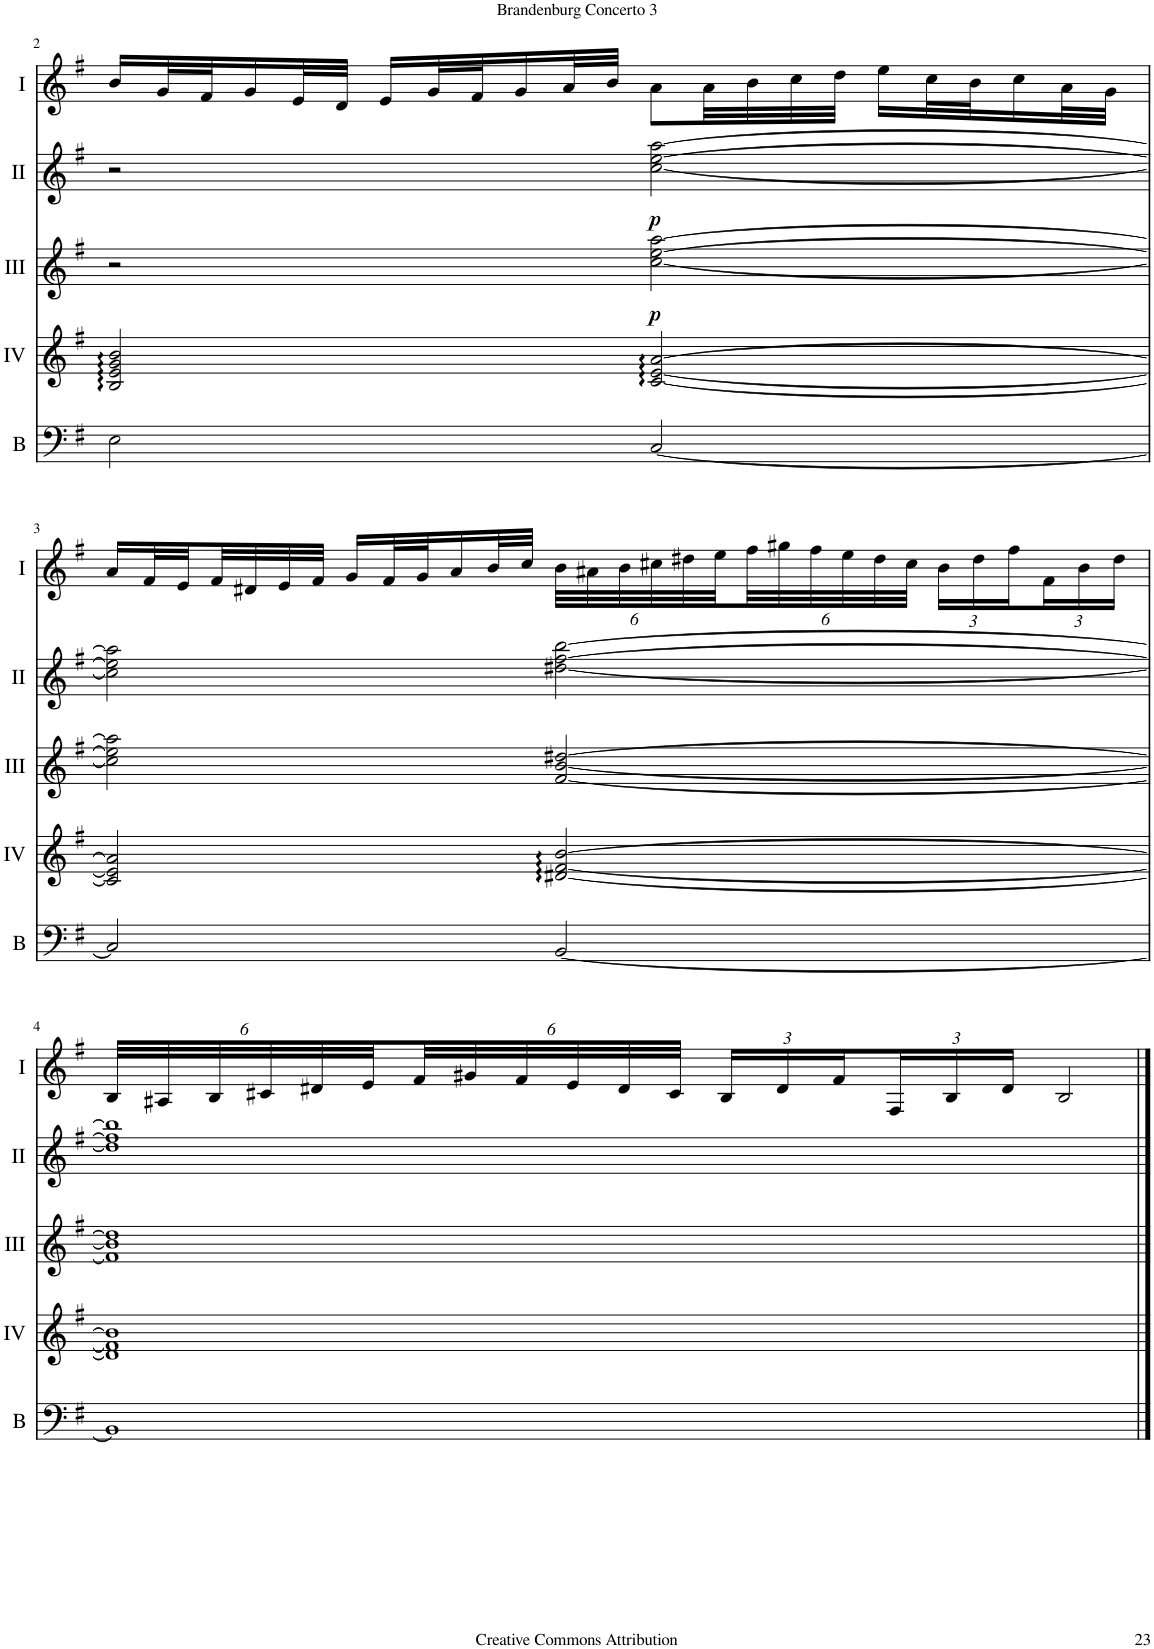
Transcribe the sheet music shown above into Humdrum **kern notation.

**kern	**kern	**kern	**dynam	**kern	**dynam	**kern
*part5	*part4	*part3	*part3	*part2	*part2	*part1
*staff5	*staff4	*staff3	*staff3	*staff2	*staff2	*staff1
*I"Bass	*I"Acc. 4	*I"Acc. 3	*	*I"Acc. 2	*	*I"Acc. 1
*I'B	*	*	*	*	*	*
!!LO:PB:g=z
*clefF4	*clefG2	*clefG2	*	*clefG2	*	*clefG2
*Trd7c12	*	*Trd7c12	*	*Trd7c12	*	*
*k[f#]	*k[f#]	*k[f#]	*	*k[f#]	*	*k[f#]
*M4/4	*M4/4	*M4/4	*	*M4/4	*	*M4/4
*met(c)	*met(c)	*met(c)	*	*met(c)	*	*met(c)
=2	=2	=2	=2	=2	=2	=2
2E\	2B/ 2e/ 2g/ 2b/	2r	.	2r	.	16b/LL
.	.	.	.	.	.	32g/L
.	.	.	.	.	.	32f#/J
.	.	.	.	.	.	16g/
.	.	.	.	.	.	32e/L
.	.	.	.	.	.	32d/JJJ
.	.	.	.	.	.	16e/LL
.	.	.	.	.	.	32g/L
.	.	.	.	.	.	32f#/J
.	.	.	.	.	.	16g/
.	.	.	.	.	.	32a/L
.	.	.	.	.	.	32b/JJJ
!	!	!	!LO:DY:b	!	!LO:DY:b	!
[2C/	[2c/ [2e/ [2a/	[2cc\ [2ee\ [2aa\	p	[2cc\ [2ee\ [2aa\	p	8a\L
.	.	.	.	.	.	32a\LL
.	.	.	.	.	.	32b\
.	.	.	.	.	.	32cc\
.	.	.	.	.	.	32dd\JJJ
.	.	.	.	.	.	16ee\LL
.	.	.	.	.	.	32cc\L
.	.	.	.	.	.	32b\J
.	.	.	.	.	.	16cc\
.	.	.	.	.	.	32a\L
.	.	.	.	.	.	32g\JJJ
!!LO:LB:g=z
=3	=3	=3	=3	=3	=3	=3
2C/]	2c/] 2e/] 2a/]	2cc\] 2ee\] 2aa\]	.	2cc\] 2ee\] 2aa\]	.	16a/LL
.	.	.	.	.	.	32f#/L
.	.	.	.	.	.	32e/
.	.	.	.	.	.	32f#/
.	.	.	.	.	.	32d#X/
.	.	.	.	.	.	32e/
.	.	.	.	.	.	32f#/JJJ
.	.	.	.	.	.	16g/LL
.	.	.	.	.	.	32f#/L
.	.	.	.	.	.	32g/J
.	.	.	.	.	.	16a/
.	.	.	.	.	.	32b/L
.	.	.	.	.	.	32cc/JJJ
*	*	*	*	*	*	*Xbrackettup
[2BB/	[2d#X/ [2f#/ [2b/	[2f#/ [2b/ [2dd#X/	.	[2dd#X\ [2ff#\ [2bb\	.	48b\LLL
.	.	.	.	.	.	48a#X\
.	.	.	.	.	.	48b\
.	.	.	.	.	.	48cc#X\
.	.	.	.	.	.	48dd#X\
.	.	.	.	.	.	48ee\
.	.	.	.	.	.	48ff#\
.	.	.	.	.	.	48gg#X\
.	.	.	.	.	.	48ff#\
.	.	.	.	.	.	48ee\
.	.	.	.	.	.	48dd#\
.	.	.	.	.	.	48cc#\JJJ
.	.	.	.	.	.	24b\LL
.	.	.	.	.	.	24dd#\
.	.	.	.	.	.	24ff#\
.	.	.	.	.	.	24f#\
.	.	.	.	.	.	24b\
.	.	.	.	.	.	24dd#\JJ
!!LO:LB:g=z
=4	=4	=4	=4	=4	=4	=4
1BB]	1d#] 1f#] 1b]	1f#] 1b] 1dd#]	.	1dd#] 1ff#] 1bb]	.	48B/LLL
.	.	.	.	.	.	48A#X/
.	.	.	.	.	.	48B/
.	.	.	.	.	.	48c#X/
.	.	.	.	.	.	48d#X/
.	.	.	.	.	.	48e/
.	.	.	.	.	.	48f#/
.	.	.	.	.	.	48g#X/
.	.	.	.	.	.	48f#/
.	.	.	.	.	.	48e/
.	.	.	.	.	.	48d#/
.	.	.	.	.	.	48c#/JJJ
.	.	.	.	.	.	24B/LL
.	.	.	.	.	.	24d#/
.	.	.	.	.	.	24f#/
.	.	.	.	.	.	24F#/
.	.	.	.	.	.	24B/
.	.	.	.	.	.	24d#/JJ
.	.	.	.	.	.	2B/
==	==	==	==	==	==	==
*-	*-	*-	*-	*-	*-	*-
